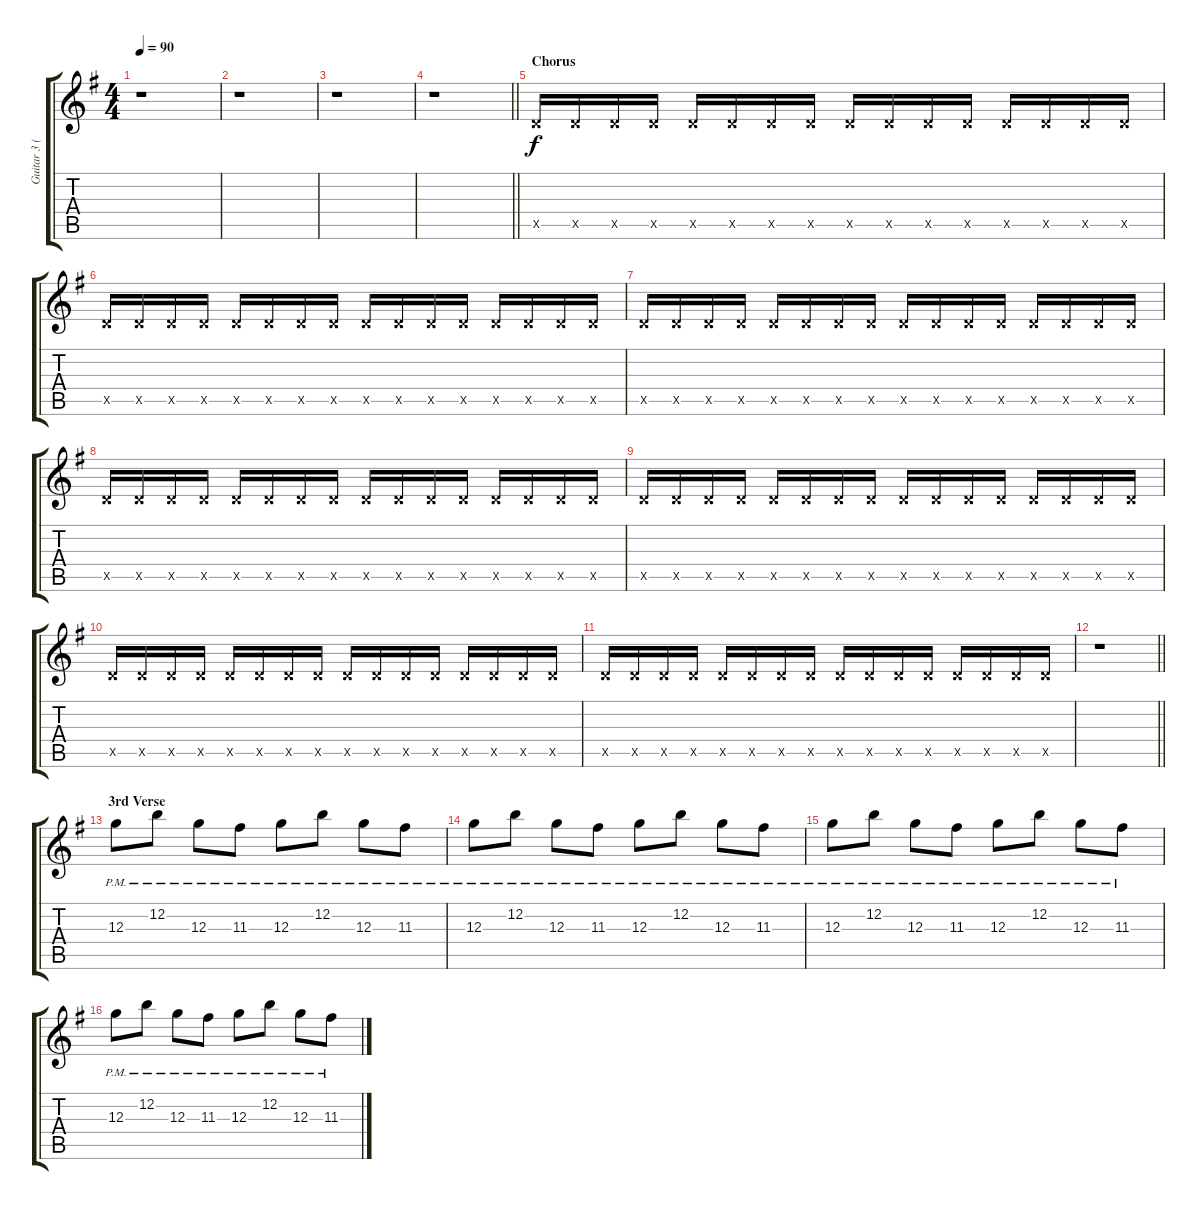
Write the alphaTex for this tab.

\track ("Guitar 3 (Jamie)" "Guitar 3 (") {instrument electricguitarclean}
\staff {score tabs}
\tuning (E4 B3 G3 D3 A2 E2) {hide}
\ts (4 4)
\tempo 90
\clef g2
\ks g
r.1{dy f} |
r.1 |
r.1 |
\barLineRight lightlight
r.1 |
\section ("" "Chorus")
5.5{x}.16 5.5{x}.16 5.5{x}.16 5.5{x}.16 5.5{x}.16 5.5{x}.16 5.5{x}.16 5.5{x}.16 5.5{x}.16 5.5{x}.16 5.5{x}.16 5.5{x}.16 5.5{x}.16 5.5{x}.16 5.5{x}.16 5.5{x}.16 |
5.5{x}.16 5.5{x}.16 5.5{x}.16 5.5{x}.16 5.5{x}.16 5.5{x}.16 5.5{x}.16 5.5{x}.16 5.5{x}.16 5.5{x}.16 5.5{x}.16 5.5{x}.16 5.5{x}.16 5.5{x}.16 5.5{x}.16 5.5{x}.16 |
5.5{x}.16 5.5{x}.16 5.5{x}.16 5.5{x}.16 5.5{x}.16 5.5{x}.16 5.5{x}.16 5.5{x}.16 5.5{x}.16 5.5{x}.16 5.5{x}.16 5.5{x}.16 5.5{x}.16 5.5{x}.16 5.5{x}.16 5.5{x}.16 |
5.5{x}.16 5.5{x}.16 5.5{x}.16 5.5{x}.16 5.5{x}.16 5.5{x}.16 5.5{x}.16 5.5{x}.16 5.5{x}.16 5.5{x}.16 5.5{x}.16 5.5{x}.16 5.5{x}.16 5.5{x}.16 5.5{x}.16 5.5{x}.16 |
5.5{x}.16 5.5{x}.16 5.5{x}.16 5.5{x}.16 5.5{x}.16 5.5{x}.16 5.5{x}.16 5.5{x}.16 5.5{x}.16 5.5{x}.16 5.5{x}.16 5.5{x}.16 5.5{x}.16 5.5{x}.16 5.5{x}.16 5.5{x}.16 |
5.5{x}.16 5.5{x}.16 5.5{x}.16 5.5{x}.16 5.5{x}.16 5.5{x}.16 5.5{x}.16 5.5{x}.16 5.5{x}.16 5.5{x}.16 5.5{x}.16 5.5{x}.16 5.5{x}.16 5.5{x}.16 5.5{x}.16 5.5{x}.16 |
5.5{x}.16 5.5{x}.16 5.5{x}.16 5.5{x}.16 5.5{x}.16 5.5{x}.16 5.5{x}.16 5.5{x}.16 5.5{x}.16 5.5{x}.16 5.5{x}.16 5.5{x}.16 5.5{x}.16 5.5{x}.16 5.5{x}.16 5.5{x}.16 |
\barLineRight lightlight
r.1 |
\section ("" "3rd Verse")
12.3{pm}.8 12.2{pm}.8 12.3{pm}.8 11.3{pm}.8 12.3{pm}.8 12.2{pm}.8 12.3{pm}.8 11.3{pm}.8 |
12.3{pm}.8 12.2{pm}.8 12.3{pm}.8 11.3{pm}.8 12.3{pm}.8 12.2{pm}.8 12.3{pm}.8 11.3{pm}.8 |
12.3{pm}.8 12.2{pm}.8 12.3{pm}.8 11.3{pm}.8 12.3{pm}.8 12.2{pm}.8 12.3{pm}.8 11.3{pm}.8 |
12.3{pm}.8 12.2{pm}.8 12.3{pm}.8 11.3{pm}.8 12.3{pm}.8 12.2{pm}.8 12.3{pm}.8 11.3{pm}.8
